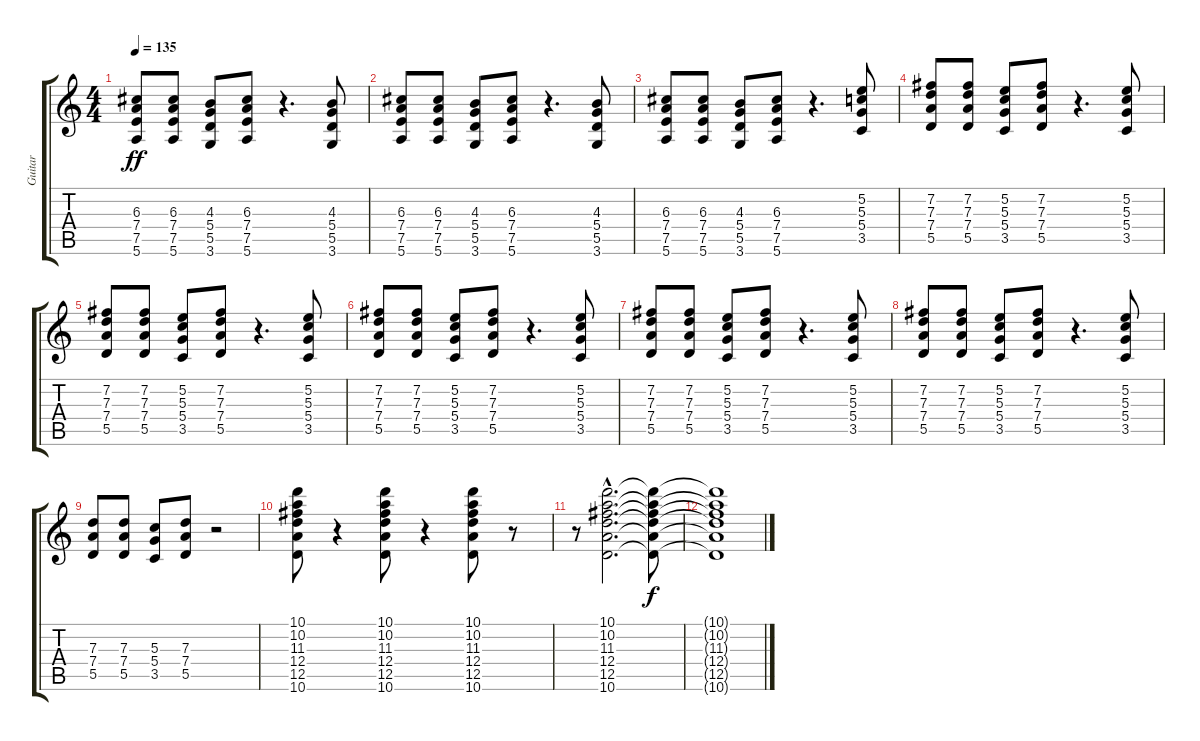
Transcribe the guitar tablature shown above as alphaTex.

\track ("Guitar" "Guitar") {instrument distortionguitar}
\staff {score tabs}
\tuning (E4 B3 G3 D3 A2 E2) {hide}
\ts (4 4)
\tempo 135
\clef g2
\ks c
(6.3 7.4 7.5 5.6).8{dy ff} (6.3 7.4 7.5 5.6).8 (4.3 5.4 5.5 3.6).8 (6.3 7.4 7.5 5.6).8 r.4{d} (4.3 5.4 5.5 3.6).8 |
(6.3 7.4 7.5 5.6).8 (6.3 7.4 7.5 5.6).8 (4.3 5.4 5.5 3.6).8 (6.3 7.4 7.5 5.6).8 r.4{d} (4.3 5.4 5.5 3.6).8 |
(6.3 7.4 7.5 5.6).8 (6.3 7.4 7.5 5.6).8 (4.3 5.4 5.5 3.6).8 (6.3 7.4 7.5 5.6).8 r.4{d} (5.2 5.3 5.4 3.5).8 |
(7.2 7.3 7.4 5.5).8 (7.2 7.3 7.4 5.5).8 (5.2 5.3 5.4 3.5).8 (7.2 7.3 7.4 5.5).8 r.4{d} (5.2 5.3 5.4 3.5).8 |
(7.2 7.3 7.4 5.5).8 (7.2 7.3 7.4 5.5).8 (5.2 5.3 5.4 3.5).8 (7.2 7.3 7.4 5.5).8 r.4{d} (5.2 5.3 5.4 3.5).8 |
(7.2 7.3 7.4 5.5).8 (7.2 7.3 7.4 5.5).8 (5.2 5.3 5.4 3.5).8 (7.2 7.3 7.4 5.5).8 r.4{d} (5.2 5.3 5.4 3.5).8 |
(7.2 7.3 7.4 5.5).8 (7.2 7.3 7.4 5.5).8 (5.2 5.3 5.4 3.5).8 (7.2 7.3 7.4 5.5).8 r.4{d} (5.2 5.3 5.4 3.5).8 |
(7.2 7.3 7.4 5.5).8 (7.2 7.3 7.4 5.5).8 (5.2 5.3 5.4 3.5).8 (7.2 7.3 7.4 5.5).8 r.4{d} (5.2 5.3 5.4 3.5).8 |
(7.3 7.4 5.5).8 (7.3 7.4 5.5).8 (5.3 5.4 3.5).8 (7.3 7.4 5.5).8 r.2 |
(10.1 10.2 11.3 12.4 12.5 10.6).8 r.4 (10.1 10.2 11.3 12.4 12.5 10.6).8 r.4 (10.1 10.2 11.3 12.4 12.5 10.6).8 r.8 |
r.8 (10.1{hac} 10.2{hac} 11.3{hac} 12.4{hac} 12.5{hac} 10.6{hac}).2{d} (10.1{t} 10.2{t} 11.3{t} 12.4{t} 12.5{t} 10.6{t}).8{dy f} |
(10.1{t} 10.2{t} 11.3{t} 12.4{t} 12.5{t} 10.6{t}).1
